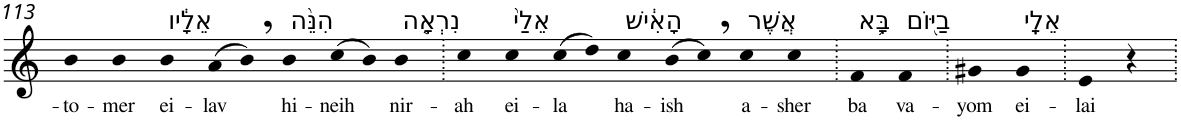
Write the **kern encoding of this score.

**kern	**text
*part1	*part1
*staff1	*staff1
*I"Piano	*
*I'Pno	*
!!LO:PB:g=z
*clefG2	*
*k[]	*
=113	=113
!	!LO:LY:b
4b	-to-
!	!LO:LY:b
4b	-mer
!LO:TX:a:t=אֵלָ֔יו	!
!	!LO:LY:b
4b	ei-
!	!LO:LY:b
(>8a	-lav
8b,)	.
!LO:TX:a:t=הִנֵּ֨ה	!
!	!LO:LY:b
4b	hi-
!	!LO:LY:b
(>8cc	-neih
8b)	.
!LO:TX:a:t=נִרְאָ֤ה	!
!	!LO:LY:b
4b	nir-
=114.	=114.
!	!LO:LY:b
4cc	-ah
!LO:TX:a:t=אֵלַי֙	!
!	!LO:LY:b
4cc	ei-
!	!LO:LY:b
(>8cc	-la
8dd)	.
!LO:TX:a:t=הָאִ֔ישׁ	!
!	!LO:LY:b
4cc	ha-
!	!LO:LY:b
(>8b	-ish
8cc,)	.
!LO:TX:a:t=אֲשֶׁר	!
!	!LO:LY:b
4cc	a-
!	!LO:LY:b
4cc	-sher
=115.	=115.
!LO:TX:a:t=בָּ֥א	!
!	!LO:LY:b
4f	ba
!LO:TX:a:t=בַיּ֖וֹם	!
!	!LO:LY:b
4f	va-
=116.	=116.
!	!LO:LY:b
4g#X	-yom
!LO:TX:a:t=אֵלָֽי	!
!	!LO:LY:b
4g#	ei-
=117.	=117.
!	!LO:LY:b
4e	-lai
4r	.
=.	=.
*-	*-
